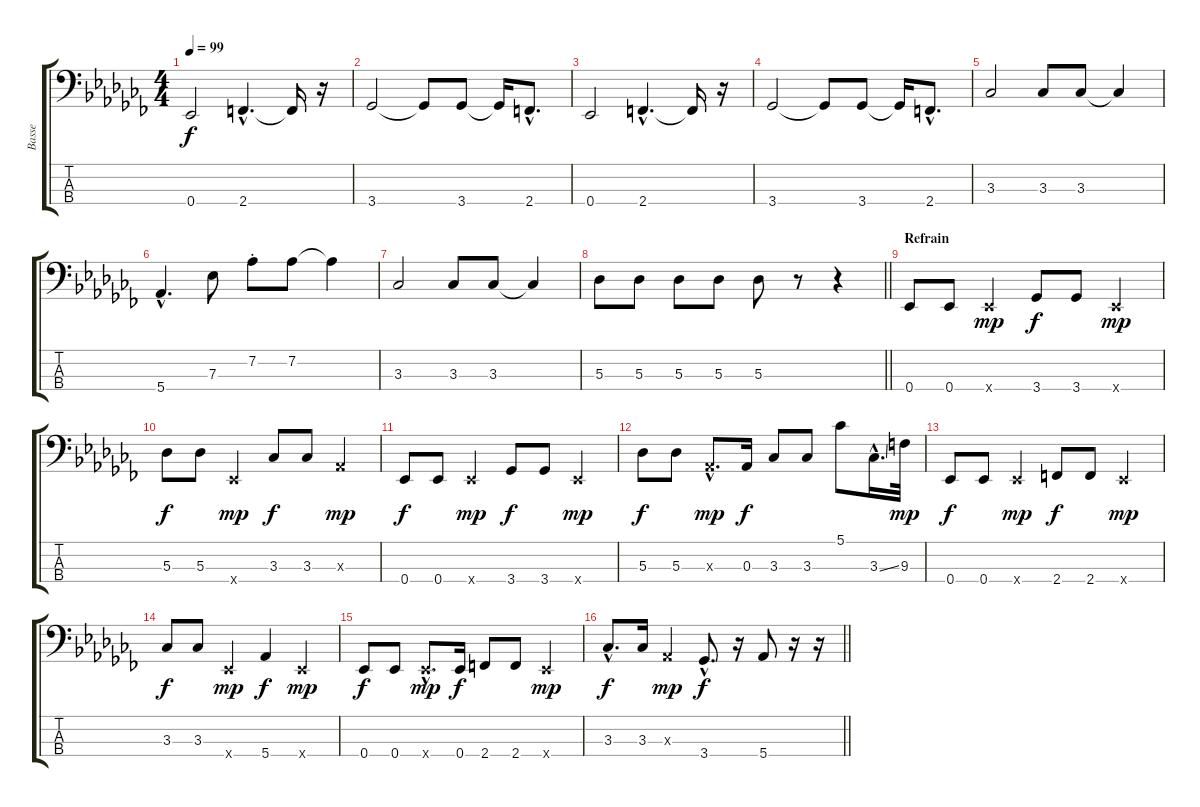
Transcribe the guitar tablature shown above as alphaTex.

\track ("Basse" "Basse") {instrument electricbassfinger}
\staff {score tabs}
\tuning (Gb2 Db2 Ab1 Eb1) {hide}
\ts (4 4)
\tempo 99
\clef f4
\ks cb
0.4.2{dy f} 2.4{hac}.4{d} 2.4{t}.16 r.16 |
3.4.2 3.4{t}.8 3.4.8 3.4{t}.16 2.4{hac}.8{d} |
0.4.2 2.4{hac}.4{d} 2.4{t}.16 r.16 |
3.4.2 3.4{t}.8 3.4.8 3.4{t}.16 2.4{hac}.8{d} |
3.3.2 3.3.8 3.3.8 3.3{t}.4 |
5.4{hac}.4{d} 7.3.8 7.2{st}.8 7.2.8 7.2{t}.4 |
3.3.2 3.3.8 3.3.8 3.3{t}.4 |
\barLineRight lightlight
5.3.8 5.3.8 5.3.8 5.3.8 5.3.8 r.8 r.4 |
\section ("" "Refrain")
0.4.8 0.4.8 0.4{x}.4{dy mp} 3.4.8{dy f} 3.4.8 0.4{x}.4{dy mp} |
5.3.8{dy f} 5.3.8 0.4{x}.4{dy mp} 3.3.8{dy f} 3.3.8 0.3{x}.4{dy mp} |
0.4.8{dy f} 0.4.8 0.4{x}.4{dy mp} 3.4.8{dy f} 3.4.8 0.4{x}.4{dy mp} |
5.3.8{dy f} 5.3.8 0.3{hac x}.8{d dy mp} 0.3.16{dy f} 3.3.8 3.3.8 5.1.8 3.3{ss hac}.16{d} 9.3.32{dy mp} |
0.4.8{dy f} 0.4.8 0.4{x}.4{dy mp} 2.4.8{dy f} 2.4.8 0.4{x}.4{dy mp} |
3.3.8{dy f} 3.3.8 0.4{x}.4{dy mp} 5.4.4{dy f} 0.4{x}.4{dy mp} |
0.4.8{dy f} 0.4.8 0.4{hac x}.8{d dy mp} 0.4.16{dy f} 2.4.8 2.4.8 0.4{x}.4{dy mp} |
\barLineRight lightlight
3.3{hac}.8{d dy f} 3.3.16 0.3{x}.4{dy mp} 3.4{hac}.8{d dy f} r.16 5.4.8 r.16 r.16
